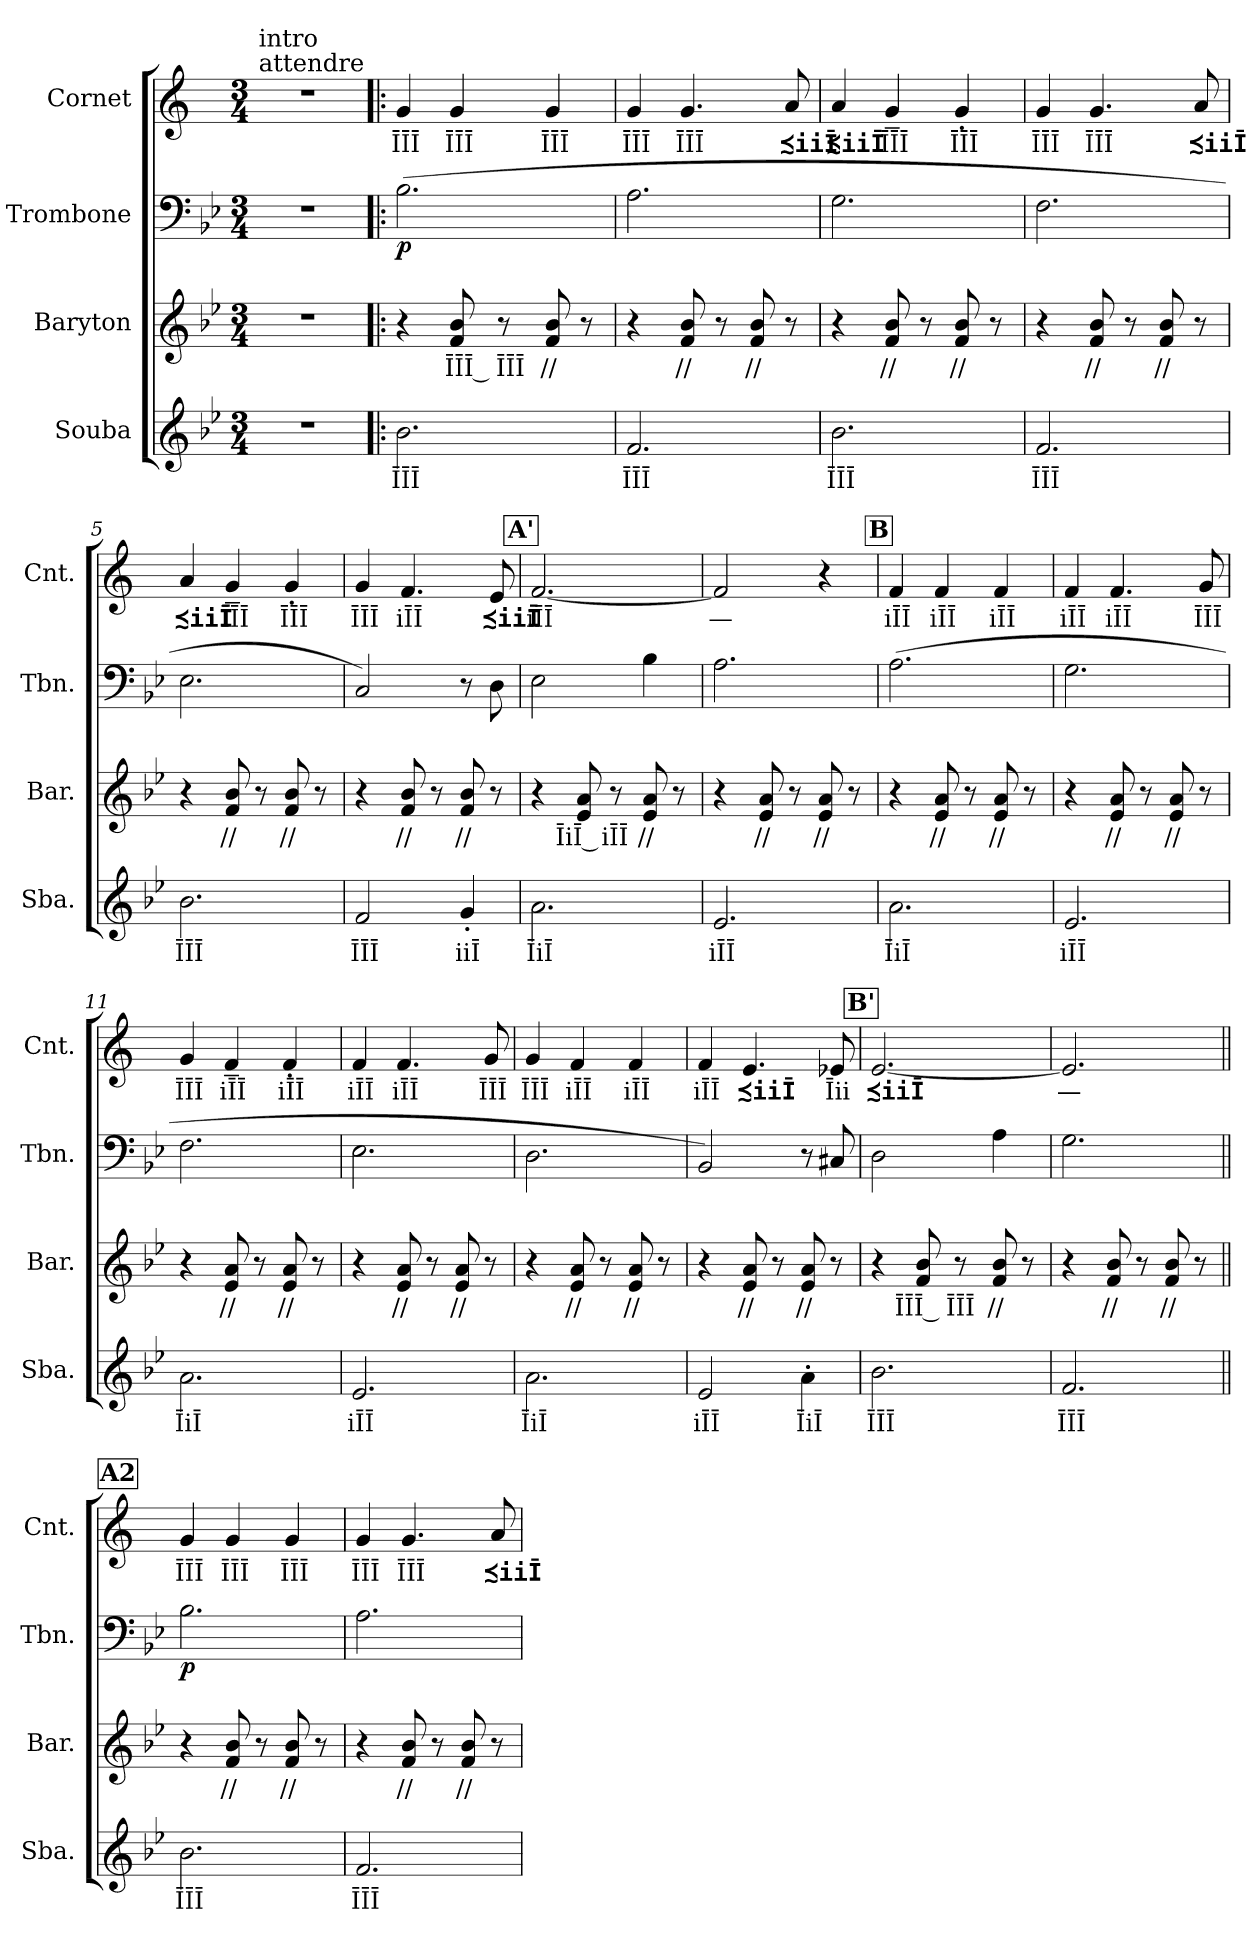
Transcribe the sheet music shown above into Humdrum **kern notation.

**kern	**text	**kern	**text	**kern	**dynam	**kern	**text
*part4	*part4	*part3	*part3	*part2	*part2	*part1	*part1
*staff4	*staff4	*staff3	*staff3	*staff2	*staff2	*staff1	*staff1
*I"Souba	*	*I"Baryton	*	*I"Trombone	*	*I"Cornet	*
*I'Sba.	*	*I'Bar.	*	*I'Tbn.	*	*I'Cnt.	*
*clefG2	*	*clefG2	*	*clefF4	*	*clefG2	*
*ITrd15c26	*	*ITrd8c14	*	*	*	*ITrd1c2	*
*k[b-e-]	*	*k[b-e-]	*	*k[b-e-]	*	*k[b-e-]	*
*M3/4	*	*M3/4	*	*M3/4	*	*M3/4	*
=	=	=	=	=	=	=	=
!	!	!	!	!	!	!LO:TX:a:t=attendre	!
!	!	!	!	!	!	!LO:TX:a:t=intro	!
2.r	.	2.r	.	2.r	.	2.r	.
=1!|:	=1!|:	=1!|:	=1!|:	=1!|:	=1!|:	=1!|:	=1!|:
!!LO:REH:place=s1:a:B:fs=14:t=A
*	*	*	*	*	*	*MM170	*
!	!LO:LY:b	!	!	!	!LO:DY:b	!	!LO:LY:b
2.BB-\	ĪĪĪ	4r	.	(>2.B-\	p	4f/	ĪĪĪ
!	!	!	!LO:LY:b	!	!	!	!LO:LY:b
.	.	8F/ 8B-/	ĪĪĪ ĪĪĪ	.	.	4f/	ĪĪĪ
.	.	8r	.	.	.	.	.
!	!	!	!LO:LY:b	!	!	!	!LO:LY:b
.	.	8F/ 8B-/	//	.	.	4f/	ĪĪĪ
.	.	8r	.	.	.	.	.
=2	=2	=2	=2	=2	=2	=2	=2
!	!LO:LY:b	!	!	!	!	!	!LO:LY:b
2.FF/	ĪĪĪ	4r	.	2.A\	.	4f/	ĪĪĪ
!	!	!	!LO:LY:b	!	!	!	!LO:LY:b
.	.	8F/ 8B-/	//	.	.	4.f/	ĪĪĪ
.	.	8r	.	.	.	.	.
!	!	!	!LO:LY:b	!	!	!	!
.	.	8F/ 8B-/	//	.	.	.	.
!	!	!	!	!	!	!	!LO:LY:b
.	.	8r	.	.	.	8g/	≾iiĪ
=3	=3	=3	=3	=3	=3	=3	=3
!	!LO:LY:b	!	!	!	!	!	!LO:LY:b
2.BB-\	ĪĪĪ	4r	.	2.G\	.	4g/	≾iiĪ
!	!	!	!LO:LY:b	!	!	!	!LO:LY:b
.	.	8F/ 8B-/	//	.	.	4f~/	ĪĪĪ
.	.	8r	.	.	.	.	.
!	!	!	!LO:LY:b	!	!	!	!LO:LY:b
.	.	8F/ 8B-/	//	.	.	4f'/	ĪĪĪ
.	.	8r	.	.	.	.	.
=4	=4	=4	=4	=4	=4	=4	=4
!	!LO:LY:b	!	!	!	!	!	!LO:LY:b
2.FF/	ĪĪĪ	4r	.	2.F\	.	4f/	ĪĪĪ
!	!	!	!LO:LY:b	!	!	!	!LO:LY:b
.	.	8F/ 8B-/	//	.	.	4.f/	ĪĪĪ
.	.	8r	.	.	.	.	.
!	!	!	!LO:LY:b	!	!	!	!
.	.	8F/ 8B-/	//	.	.	.	.
!	!	!	!	!	!	!	!LO:LY:b
.	.	8r	.	.	.	8g/	≾iiĪ
!!LO:LB:g=z
=5	=5	=5	=5	=5	=5	=5	=5
!	!LO:LY:b	!	!	!	!	!	!LO:LY:b
2.BB-\	ĪĪĪ	4r	.	2.E-\	.	4g/	≾iiĪ
!	!	!	!LO:LY:b	!	!	!	!LO:LY:b
.	.	8F/ 8B-/	//	.	.	4f~/	ĪĪĪ
.	.	8r	.	.	.	.	.
!	!	!	!LO:LY:b	!	!	!	!LO:LY:b
.	.	8F/ 8B-/	//	.	.	4f'/	ĪĪĪ
.	.	8r	.	.	.	.	.
=6	=6	=6	=6	=6	=6	=6	=6
!	!LO:LY:b	!	!	!	!	!	!LO:LY:b
2FF/	ĪĪĪ	4r	.	2C/)	.	4f/	ĪĪĪ
!	!	!	!LO:LY:b	!	!	!	!LO:LY:b
.	.	8F/ 8B-/	//	.	.	4.e-/	iĪĪ
.	.	8r	.	.	.	.	.
!	!LO:LY:b	!	!LO:LY:b	!	!	!	!
4GG'/	iiĪ	8F/ 8B-/	//	8r	.	.	.
!	!	!	!	!	!	!	!LO:LY:b
.	.	8r	.	8D\	.	8d/	≾iiĪ
!!LO:REH:place=s1:a:B:fs=14:t=A'
=7	=7	=7	=7	=7	=7	=7	=7
!	!LO:LY:b	!	!	!	!	!	!LO:LY:b
2.AA\	ĪiĪ	4r	.	2E-\	.	[2.e-/	iĪĪ
!	!	!	!LO:LY:b	!	!	!	!
.	.	8E-/ 8A/	ĪiĪ iĪĪ	.	.	.	.
.	.	8r	.	.	.	.	.
!	!	!	!LO:LY:b	!	!	!	!
.	.	8E-/ 8A/	//	4B-\	.	.	.
.	.	8r	.	.	.	.	.
=8	=8	=8	=8	=8	=8	=8	=8
!	!LO:LY:b	!	!	!	!	!	!LO:LY:b
2.EE-/	iĪĪ	4r	.	2.A\	.	2e-/]	—
!	!	!	!LO:LY:b	!	!	!	!
.	.	8E-/ 8A/	//	.	.	.	.
.	.	8r	.	.	.	.	.
!	!	!	!LO:LY:b	!	!	!	!
.	.	8E-/ 8A/	//	.	.	4r	.
.	.	8r	.	.	.	.	.
!!LO:REH:place=s1:a:B:fs=14:t=B
=9	=9	=9	=9	=9	=9	=9	=9
!	!LO:LY:b	!	!	!	!	!	!LO:LY:b
2.AA\	ĪiĪ	4r	.	(>2.A\	.	4e-/	iĪĪ
!	!	!	!LO:LY:b	!	!	!	!LO:LY:b
.	.	8E-/ 8A/	//	.	.	4e-/	iĪĪ
.	.	8r	.	.	.	.	.
!	!	!	!LO:LY:b	!	!	!	!LO:LY:b
.	.	8E-/ 8A/	//	.	.	4e-/	iĪĪ
.	.	8r	.	.	.	.	.
!!LO:PB:g=z
=10	=10	=10	=10	=10	=10	=10	=10
!	!LO:LY:b	!	!	!	!	!	!LO:LY:b
2.EE-/	iĪĪ	4r	.	2.G\	.	4e-/	iĪĪ
!	!	!	!LO:LY:b	!	!	!	!LO:LY:b
.	.	8E-/ 8A/	//	.	.	4.e-/	iĪĪ
.	.	8r	.	.	.	.	.
!	!	!	!LO:LY:b	!	!	!	!
.	.	8E-/ 8A/	//	.	.	.	.
!	!	!	!	!	!	!	!LO:LY:b
.	.	8r	.	.	.	8f/	ĪĪĪ
=11	=11	=11	=11	=11	=11	=11	=11
!	!LO:LY:b	!	!	!	!	!	!LO:LY:b
2.AA\	ĪiĪ	4r	.	2.F\	.	4f/	ĪĪĪ
!	!	!	!LO:LY:b	!	!	!	!LO:LY:b
.	.	8E-/ 8A/	//	.	.	4e-~/	iĪĪ
.	.	8r	.	.	.	.	.
!	!	!	!LO:LY:b	!	!	!	!LO:LY:b
.	.	8E-/ 8A/	//	.	.	4e-'/	iĪĪ
.	.	8r	.	.	.	.	.
=12	=12	=12	=12	=12	=12	=12	=12
!	!LO:LY:b	!	!	!	!	!	!LO:LY:b
2.EE-/	iĪĪ	4r	.	2.E-\	.	4e-/	iĪĪ
!	!	!	!LO:LY:b	!	!	!	!LO:LY:b
.	.	8E-/ 8A/	//	.	.	4.e-/	iĪĪ
.	.	8r	.	.	.	.	.
!	!	!	!LO:LY:b	!	!	!	!
.	.	8E-/ 8A/	//	.	.	.	.
!	!	!	!	!	!	!	!LO:LY:b
.	.	8r	.	.	.	8f/	ĪĪĪ
=13	=13	=13	=13	=13	=13	=13	=13
!	!LO:LY:b	!	!	!	!	!	!LO:LY:b
2.AA\	ĪiĪ	4r	.	2.D\	.	4f/	ĪĪĪ
!	!	!	!LO:LY:b	!	!	!	!LO:LY:b
.	.	8E-/ 8A/	//	.	.	4e-/	iĪĪ
.	.	8r	.	.	.	.	.
!	!	!	!LO:LY:b	!	!	!	!LO:LY:b
.	.	8E-/ 8A/	//	.	.	4e-/	iĪĪ
.	.	8r	.	.	.	.	.
=14	=14	=14	=14	=14	=14	=14	=14
!	!LO:LY:b	!	!	!	!	!	!LO:LY:b
2EE-/	iĪĪ	4r	.	2BB-/)	.	4e-/	iĪĪ
!	!	!	!LO:LY:b	!	!	!	!LO:LY:b
.	.	8E-/ 8A/	//	.	.	4.d/	≾iiĪ
.	.	8r	.	.	.	.	.
!	!LO:LY:b	!	!LO:LY:b	!	!	!	!
4AA'\	ĪiĪ	8E-/ 8A/	//	8r	.	.	.
!	!	!	!	!	!	!	!LO:LY:b
.	.	8r	.	8C#X/	.	8d-X/	Īii
!!LO:LB:g=z
!!LO:REH:place=s1:a:B:fs=14:t=B'
=15	=15	=15	=15	=15	=15	=15	=15
!	!LO:LY:b	!	!	!	!	!	!LO:LY:b
2.BB-\	ĪĪĪ	4r	.	2D\	.	[2.d/	≾iiĪ
!	!	!	!LO:LY:b	!	!	!	!
.	.	8F/ 8B-/	ĪĪĪ ĪĪĪ	.	.	.	.
.	.	8r	.	.	.	.	.
!	!	!	!LO:LY:b	!	!	!	!
.	.	8F/ 8B-/	//	4A\	.	.	.
.	.	8r	.	.	.	.	.
=16	=16	=16	=16	=16	=16	=16	=16
!	!LO:LY:b	!	!	!	!	!	!LO:LY:b
2.FF/	ĪĪĪ	4r	.	2.G\	.	2.d/]	—
!	!	!	!LO:LY:b	!	!	!	!
.	.	8F/ 8B-/	//	.	.	.	.
.	.	8r	.	.	.	.	.
!	!	!	!LO:LY:b	!	!	!	!
.	.	8F/ 8B-/	//	.	.	.	.
.	.	8r	.	.	.	.	.
!!LO:REH:place=s1:a:B:fs=14:t=A2
=17||	=17||	=17||	=17||	=17||	=17||	=17||	=17||
!	!LO:LY:b	!	!	!	!LO:DY:b	!	!LO:LY:b
2.BB-\	ĪĪĪ	4r	.	2.B-\	p	4f/	ĪĪĪ
!	!	!	!LO:LY:b	!	!	!	!LO:LY:b
.	.	8F/ 8B-/	//	.	.	4f/	ĪĪĪ
.	.	8r	.	.	.	.	.
!	!	!	!LO:LY:b	!	!	!	!LO:LY:b
.	.	8F/ 8B-/	//	.	.	4f/	ĪĪĪ
.	.	8r	.	.	.	.	.
=18	=18	=18	=18	=18	=18	=18	=18
!	!LO:LY:b	!	!	!	!	!	!LO:LY:b
2.FF/	ĪĪĪ	4r	.	2.A\	.	4f/	ĪĪĪ
!	!	!	!LO:LY:b	!	!	!	!LO:LY:b
.	.	8F/ 8B-/	//	.	.	4.f/	ĪĪĪ
.	.	8r	.	.	.	.	.
!	!	!	!LO:LY:b	!	!	!	!
.	.	8F/ 8B-/	//	.	.	.	.
!	!	!	!	!	!	!	!LO:LY:b
.	.	8r	.	.	.	8g/	≾iiĪ
=	=	=	=	=	=	=	=
*-	*-	*-	*-	*-	*-	*-	*-
